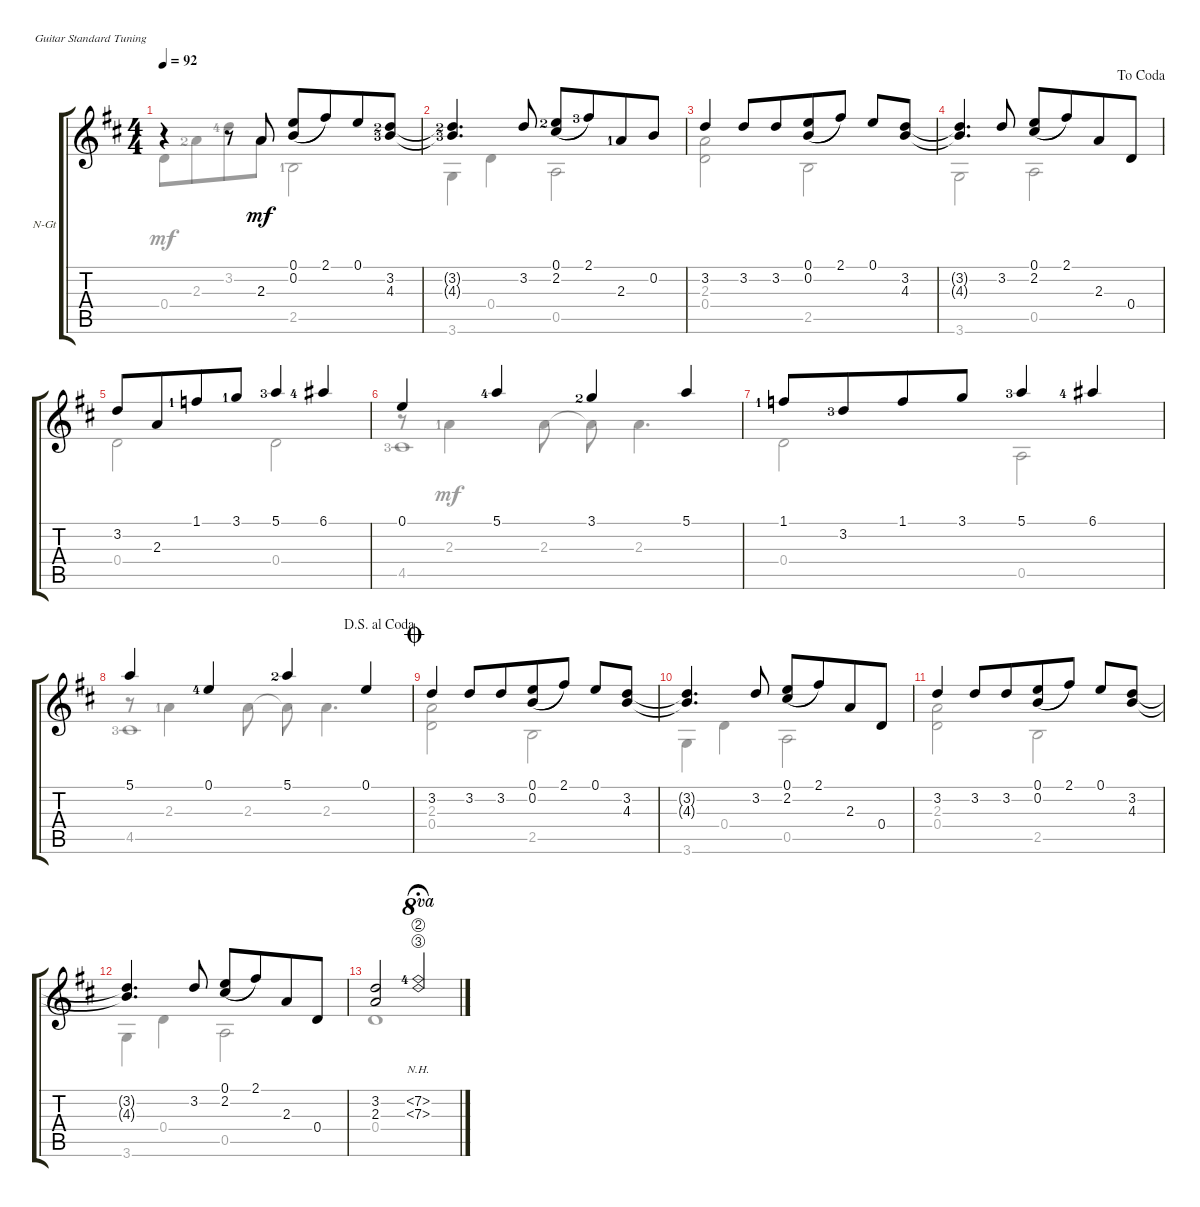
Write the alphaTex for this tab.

\defaultSystemsLayout 4
\bracketExtendMode groupsimilarinstruments
\firstSystemTrackNameOrientation horizontal
\otherSystemsTrackNameOrientation horizontal
\track ("Nylon Guitar" "N-Gt") {instrument acousticguitarnylon}
\staff {score tabs}
\tuning (E4 B3 G3 D3 A2 E2)
\voice
\ts (4 4)
\tempo 92
\clef g2
\ks d
r.4{dy mf} r.8 2.3.8 (0.1 0.2).8{legatoorigin} 2.1.8{beam merge} 0.1.8 (3.2{lf 3} 4.3{lf 4}).8 |
(3.2{t lf 3} 4.3{t lf 4}).4{d} 3.2.8 (0.1{lf 3} 2.2).8{legatoorigin} 2.1{lf 4}.8{beam merge} 2.3{lf 2}.8 0.2.8 |
3.2.4 3.2.8 3.2.8{beam merge} (0.1 0.2).8{legatoorigin} 2.1.8 0.1.8 (3.2 4.3).8 |
\jump dacoda
(3.2{t} 4.3{t}).4{d} 3.2.8 (0.1 2.2).8{legatoorigin} 2.1.8{beam merge} 2.3.8 0.4.8 |
3.2.8 2.3.8{beam merge} 1.1{lf 2}.8 3.1{lf 2}.8{beam merge} 5.1{lf 4}.4 6.1{lf 5}.4 |
0.1.4 5.1{lf 5}.4 3.1{lf 3}.4 5.1.4 |
1.1{lf 2}.8 3.2{lf 4}.8{beam merge} 1.1.8 3.1.8 5.1{lf 4}.4 6.1{lf 5}.4 |
\jump dalsegnoalcoda
5.1.4 0.1{lf 5}.4 5.1{lf 3}.4 0.1.4 |
\jump coda
3.2.4 3.2.8 3.2.8{beam merge} (0.1 0.2).8{legatoorigin} 2.1.8 0.1.8 (3.2 4.3).8 |
(3.2{t} 4.3{t}).4{d} 3.2.8 (0.1 2.2).8{legatoorigin} 2.1.8{beam merge} 2.3.8 0.4.8 |
3.2.4 3.2.8 3.2.8{beam merge} (0.1 0.2).8{legatoorigin} 2.1.8 0.1.8 (3.2 4.3).8 |
(3.2{t} 4.3{t}).4{d} 3.2.8 (0.1 2.2).8{legatoorigin} 2.1.8{beam merge} 2.3.8 0.4.8 |
(3.2 2.3).2 (7.2{nh string lf 5} 7.3{nh string}).2{ot 8va fermata (medium 0.5)}
\voice
\clef g2
\ottava regular
\simile none
\ks d
0.4.8{dy mf} 2.3{lf 3}.8{beam merge} 3.2{lf 5}.8 2.3.8 2.5{lf 2}.2 |
3.6.4 0.4.4 0.5.2 |
(2.3 0.4).2 2.5.2 |
3.6.2 0.5.2 |
0.4.2 0.4.2 |
4.5{lf 4}.1 |
0.4.2 0.5.2 |
4.5{lf 4}.1 |
(2.3 0.4).2 2.5.2 |
3.6.4 0.4.4 0.5.2 |
(2.3 0.4).2 2.5.2 |
3.6.4 0.4.4 0.5.2 |
0.4.1
\voice
\clef g2
\ottava regular
\simile none
\ks d
|
|
|
|
|
r.8 2.3{lf 2}.4 2.3.8 2.3{t}.8 2.3.4{d} |
|
r.8 2.3{lf 2}.4 2.3.8 2.3{t}.8 2.3.4{d} |
|
|
|
|
